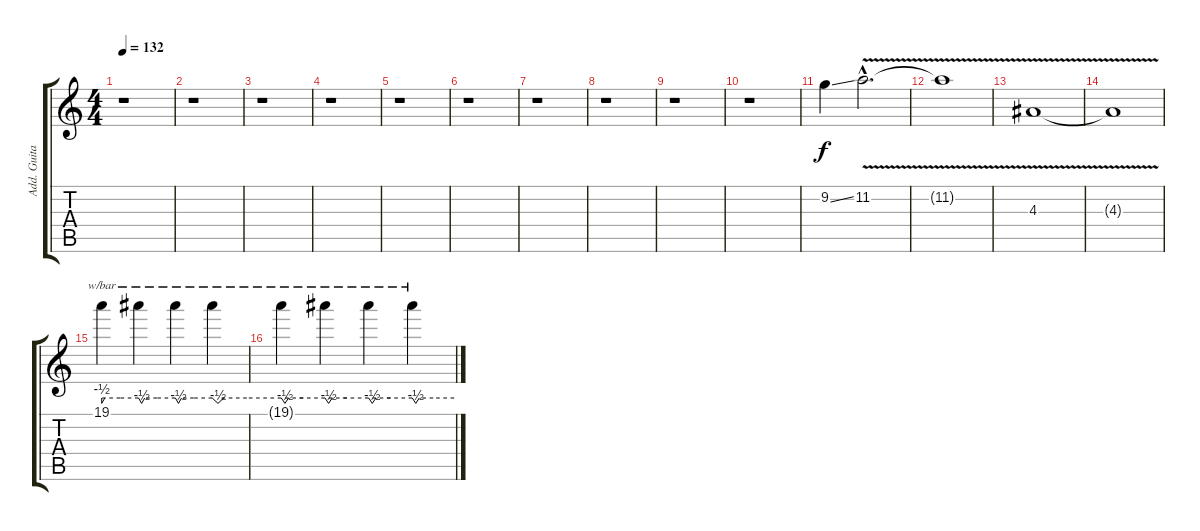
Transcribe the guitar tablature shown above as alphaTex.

\track ("Add. Guitar" "Add. Guita") {instrument distortionguitar}
\staff {score tabs}
\tuning (Eb4 Bb3 Gb3 Db3 Ab2 Eb2) {hide}
\ts (4 4)
\tempo 132
\clef g2
\ks c
r.1{dy f} |
r.1 |
r.1 |
r.1 |
r.1 |
r.1 |
r.1 |
r.1 |
r.1 |
r.1 |
9.2{ss}.4 11.2{v hac}.2{d} |
11.2{t}.1 |
4.3{v}.1 |
4.3{t}.1 |
19.1.4{tbe (custom default 0 -2 5 0 30 0 60 0)} 19.1{t}.4{tbe (custom default 0 0 5 -2 10 0 30 0 60 0)} 19.1{t}.4{tbe (custom default 0 0 5 -2 10 0 30 0 60 0)} 19.1{t}.4{tbe (custom default 0 0 5 -2 10 0 30 0 60 0)} |
19.1{t}.4{tbe (custom default 0 0 5 -2 10 0 30 0 60 0)} 19.1{t}.4{tbe (custom default 0 0 5 -2 10 0 30 0 60 0)} 19.1{t}.4{tbe (custom default 0 0 5 -2 10 0 30 0 60 0)} 19.1{t}.4{tbe (custom default 0 0 5 -2 10 0 30 0 60 0)}
